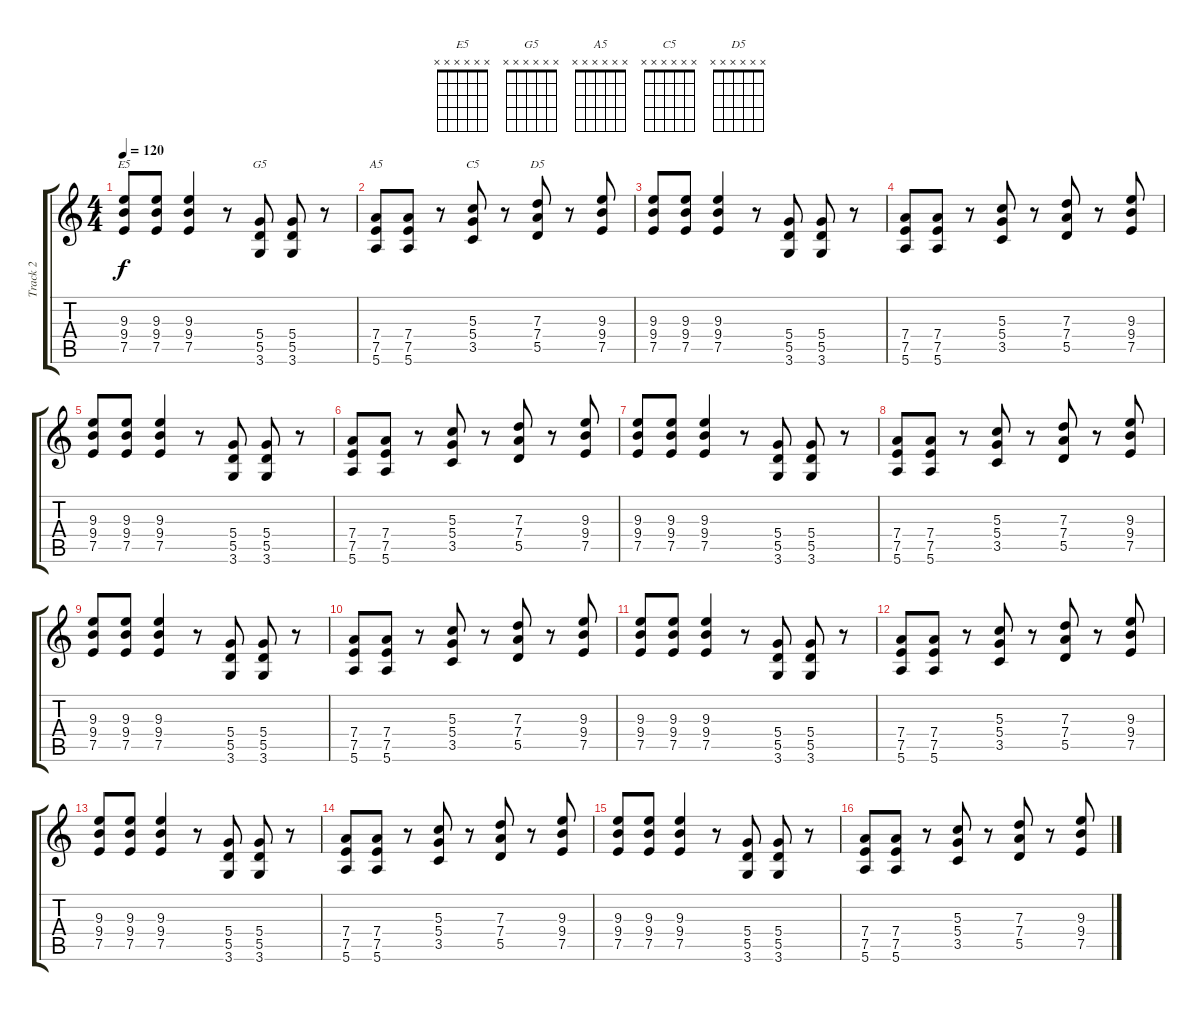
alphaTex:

\track ("Track 2" "Track 2") {instrument overdrivenguitar}
\staff {score tabs}
\tuning (E4 B3 G3 D3 A2 E2) {hide}
\chord ("E5" x x x x x x)
\chord ("G5" x x x x x x)
\chord ("A5" x x x x x x)
\chord ("C5" x x x x x x)
\chord ("D5" x x x x x x)
\ts (4 4)
\tempo 120
\clef g2
\ks c
(9.3 9.4 7.5).8{ch "E5" dy f} (9.3 9.4 7.5).8 (9.3 9.4 7.5).4 r.8 (5.4 5.5 3.6).8{ch "G5"} (5.4 5.5 3.6).8 r.8 |
(7.4 7.5 5.6).8{ch "A5"} (7.4 7.5 5.6).8 r.8 (5.3 5.4 3.5).8{ch "C5"} r.8 (7.3 7.4 5.5).8{ch "D5"} r.8 (9.3 9.4 7.5).8 |
(9.3 9.4 7.5).8 (9.3 9.4 7.5).8 (9.3 9.4 7.5).4 r.8 (5.4 5.5 3.6).8 (5.4 5.5 3.6).8 r.8 |
(7.4 7.5 5.6).8 (7.4 7.5 5.6).8 r.8 (5.3 5.4 3.5).8 r.8 (7.3 7.4 5.5).8 r.8 (9.3 9.4 7.5).8 |
(9.3 9.4 7.5).8 (9.3 9.4 7.5).8 (9.3 9.4 7.5).4 r.8 (5.4 5.5 3.6).8 (5.4 5.5 3.6).8 r.8 |
(7.4 7.5 5.6).8 (7.4 7.5 5.6).8 r.8 (5.3 5.4 3.5).8 r.8 (7.3 7.4 5.5).8 r.8 (9.3 9.4 7.5).8 |
(9.3 9.4 7.5).8 (9.3 9.4 7.5).8 (9.3 9.4 7.5).4 r.8 (5.4 5.5 3.6).8 (5.4 5.5 3.6).8 r.8 |
(7.4 7.5 5.6).8 (7.4 7.5 5.6).8 r.8 (5.3 5.4 3.5).8 r.8 (7.3 7.4 5.5).8 r.8 (9.3 9.4 7.5).8 |
(9.3 9.4 7.5).8 (9.3 9.4 7.5).8 (9.3 9.4 7.5).4 r.8 (5.4 5.5 3.6).8 (5.4 5.5 3.6).8 r.8 |
(7.4 7.5 5.6).8 (7.4 7.5 5.6).8 r.8 (5.3 5.4 3.5).8 r.8 (7.3 7.4 5.5).8 r.8 (9.3 9.4 7.5).8 |
(9.3 9.4 7.5).8 (9.3 9.4 7.5).8 (9.3 9.4 7.5).4 r.8 (5.4 5.5 3.6).8 (5.4 5.5 3.6).8 r.8 |
(7.4 7.5 5.6).8 (7.4 7.5 5.6).8 r.8 (5.3 5.4 3.5).8 r.8 (7.3 7.4 5.5).8 r.8 (9.3 9.4 7.5).8 |
(9.3 9.4 7.5).8 (9.3 9.4 7.5).8 (9.3 9.4 7.5).4 r.8 (5.4 5.5 3.6).8 (5.4 5.5 3.6).8 r.8 |
(7.4 7.5 5.6).8 (7.4 7.5 5.6).8 r.8 (5.3 5.4 3.5).8 r.8 (7.3 7.4 5.5).8 r.8 (9.3 9.4 7.5).8 |
(9.3 9.4 7.5).8 (9.3 9.4 7.5).8 (9.3 9.4 7.5).4 r.8 (5.4 5.5 3.6).8 (5.4 5.5 3.6).8 r.8 |
(7.4 7.5 5.6).8 (7.4 7.5 5.6).8 r.8 (5.3 5.4 3.5).8 r.8 (7.3 7.4 5.5).8 r.8 (9.3 9.4 7.5).8
